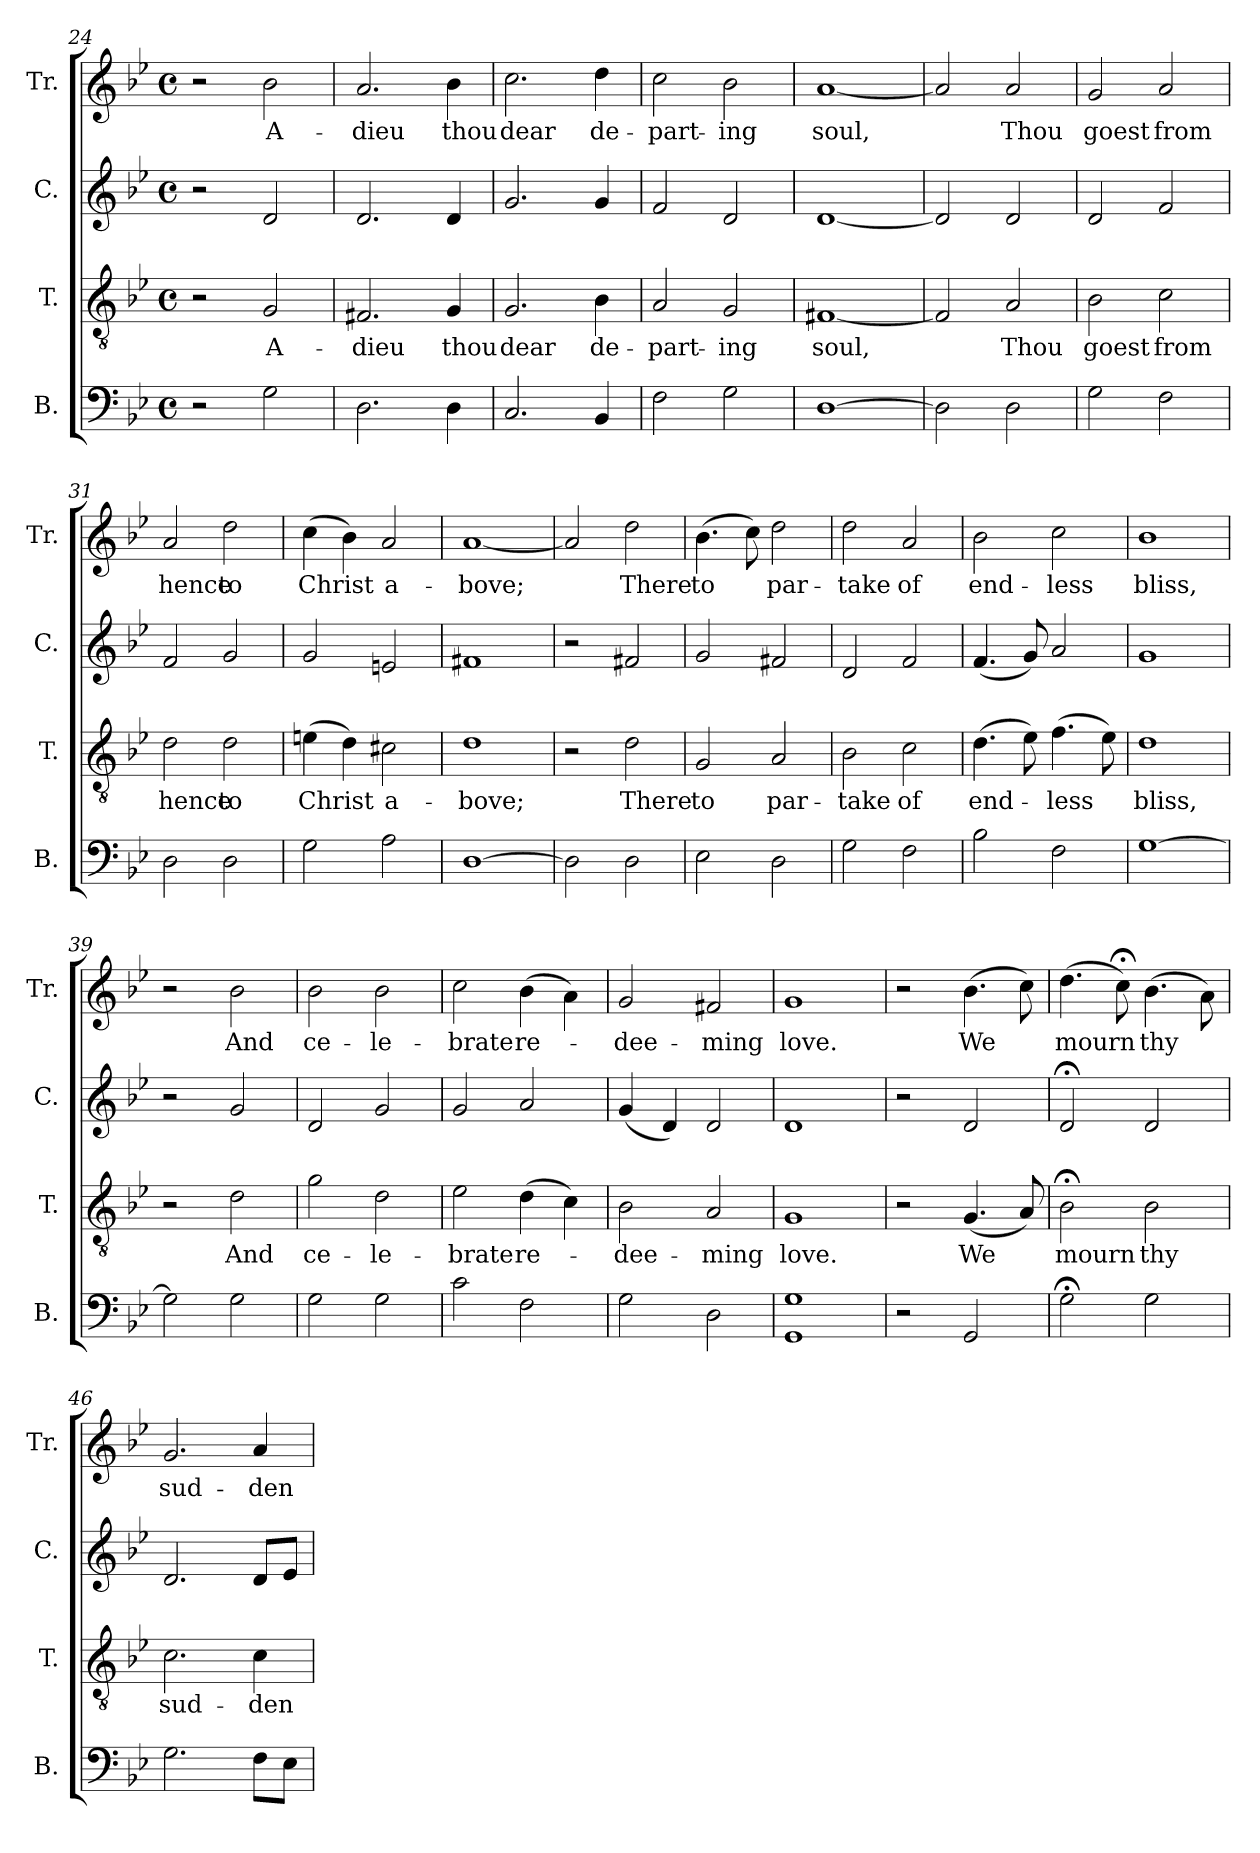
**kern	**kern	**text	**kern	**kern	**text
*part4	*part3	*part3	*part2	*part1	*part1
*staff4	*staff3	*staff3	*staff2	*staff1	*staff1
*I"B.	*I"T.	*	*I"C.	*I"Tr.	*
*I'B.	*I'T.	*	*I'C.	*I'Tr.	*
*clefF4	*clefGv2	*	*clefG2	*clefG2	*
*k[b-e-]	*k[b-e-]	*	*k[b-e-]	*k[b-e-]	*
*M4/4	*M4/4	*	*M4/4	*M4/4	*
*met(c)	*met(c)	*	*met(c)	*met(c)	*
=24	=24	=24	=24	=24	=24
2r	2r	.	2r	2r	.
!	!	!LO:LY:b	!	!	!LO:LY:b
2G\	2G/	A-	2d/	2b-\	A-
=25	=25	=25	=25	=25	=25
!	!	!LO:LY:b	!	!	!LO:LY:b
2.D\	2.F#X/	-dieu	2.d/	2.a/	-dieu
!	!	!LO:LY:b	!	!	!LO:LY:b
4D\	4G/	thou	4d/	4b-\	thou
=26	=26	=26	=26	=26	=26
!	!	!LO:LY:b	!	!	!LO:LY:b
2.C/	2.G/	dear	2.g/	2.cc\	dear
!	!	!LO:LY:b	!	!	!LO:LY:b
4BB-/	4B-\	de-	4g/	4dd\	de-
=27	=27	=27	=27	=27	=27
!	!	!LO:LY:b	!	!	!LO:LY:b
2F\	2A/	-part-	2f/	2cc\	-part-
!	!	!LO:LY:b	!	!	!LO:LY:b
2G\	2G/	-ing	2d/	2b-\	-ing
!!LO:LB:g=z
=28	=28	=28	=28	=28	=28
!	!	!LO:LY:b	!	!	!LO:LY:b
[1D	[1F#X	soul,	[1d	[1a	soul,
=29	=29	=29	=29	=29	=29
2D\]	2F#/]	.	2d/]	2a/]	.
!	!	!LO:LY:b	!	!	!LO:LY:b
2D\	2A/	Thou	2d/	2a/	Thou
=30	=30	=30	=30	=30	=30
!	!	!LO:LY:b	!	!	!LO:LY:b
2G\	2B-\	goest	2d/	2g/	goest
!	!	!LO:LY:b	!	!	!LO:LY:b
2F\	2c\	from	2f/	2a/	from
=31	=31	=31	=31	=31	=31
!	!	!LO:LY:b	!	!	!LO:LY:b
2D\	2d\	hence	2f/	2a/	hence
!	!	!LO:LY:b	!	!	!LO:LY:b
2D\	2d\	to	2g/	2dd\	to
=32	=32	=32	=32	=32	=32
!	!	!LO:LY:b	!	!	!LO:LY:b
2G\	(>4en\	Christ	2g/	(>4cc\	Christ
.	4d\)	.	.	4b-\)	.
!	!	!LO:LY:b	!	!	!LO:LY:b
2A\	2c#X\	a-	2en/	2a/	a-
=33	=33	=33	=33	=33	=33
!	!	!LO:LY:b	!	!	!LO:LY:b
[1D	1d	-bove;	1f#X	[1a	-bove;
=34	=34	=34	=34	=34	=34
2D\]	2r	.	2r	2a/]	.
!	!	!LO:LY:b	!	!	!LO:LY:b
2D\	2d\	There	2f#X/	2dd\	There
=35	=35	=35	=35	=35	=35
!	!	!LO:LY:b	!	!	!LO:LY:b
2E-\	2G/	to	2g/	(>4.b-\	to
.	.	.	.	8cc\)	.
!	!	!LO:LY:b	!	!	!LO:LY:b
2D\	2A/	par-	2f#X/	2dd\	par-
=36	=36	=36	=36	=36	=36
!	!	!LO:LY:b	!	!	!LO:LY:b
2G\	2B-\	-take	2d/	2dd\	-take
!	!	!LO:LY:b	!	!	!LO:LY:b
2F\	2c\	of	2f/	2a/	of
=37	=37	=37	=37	=37	=37
!	!	!LO:LY:b	!	!	!LO:LY:b
2B-\	(>4.d\	end-	(<4.f/	2b-\	end-
.	8e-\)	.	8g/)	.	.
!	!	!LO:LY:b	!	!	!LO:LY:b
2F\	(>4.f\	-less	2a/	2cc\	-less
.	8e-\)	.	.	.	.
=38	=38	=38	=38	=38	=38
!	!	!LO:LY:b	!	!	!LO:LY:b
[1G	1d	bliss,	1g	1b-	bliss,
=39	=39	=39	=39	=39	=39
2G\]	2r	.	2r	2r	.
!	!	!LO:LY:b	!	!	!LO:LY:b
2G\	2d\	And	2g/	2b-\	And
=40	=40	=40	=40	=40	=40
!	!	!LO:LY:b	!	!	!LO:LY:b
2G\	2g\	ce-	2d/	2b-\	ce-
!	!	!LO:LY:b	!	!	!LO:LY:b
2G\	2d\	-le-	2g/	2b-\	-le-
!!LO:LB:g=z
=41	=41	=41	=41	=41	=41
!	!	!LO:LY:b	!	!	!LO:LY:b
2c\	2e-\	-brate	2g/	2cc\	-brate
!	!	!LO:LY:b	!	!	!LO:LY:b
2F\	(>4d\	re-	2a/	(>4b-\	re-
.	4c\)	.	.	4a\)	.
=42	=42	=42	=42	=42	=42
!	!	!LO:LY:b	!	!	!LO:LY:b
2G\	2B-\	-dee-	(<4g/	2g/	-dee-
.	.	.	4d/)	.	.
!	!	!LO:LY:b	!	!	!LO:LY:b
2D\	2A/	-ming	2d/	2f#X/	-ming
=43	=43	=43	=43	=43	=43
!	!	!LO:LY:b	!	!	!LO:LY:b
1GG 1G	1G	love.	1d	1g	love.
=44	=44	=44	=44	=44	=44
2r	2r	.	2r	2r	.
!	!	!LO:LY:b	!	!	!LO:LY:b
2GG/	(<4.G/	We	2d/	(>4.b-\	We
.	8A/)	.	.	8cc\)	.
=45	=45	=45	=45	=45	=45
!	!	!LO:LY:b	!	!	!LO:LY:b
2G;<\	2B-;<\	mourn	2d;</	(>4.dd\	mourn
.	.	.	.	8cc;<\)	.
!	!	!LO:LY:b	!	!	!LO:LY:b
2G\	2B-\	thy	2d/	(>4.b-\	thy
.	.	.	.	8a\)	.
=46	=46	=46	=46	=46	=46
!	!	!LO:LY:b	!	!	!LO:LY:b
2.G\	2.c\	sud-	2.d/	2.g/	sud-
!	!	!LO:LY:b	!	!	!LO:LY:b
8F\L	4c\	-den	8d/L	4a/	-den
8E-\J	.	.	8e-/J	.	.
=	=	=	=	=	=
*-	*-	*-	*-	*-	*-
